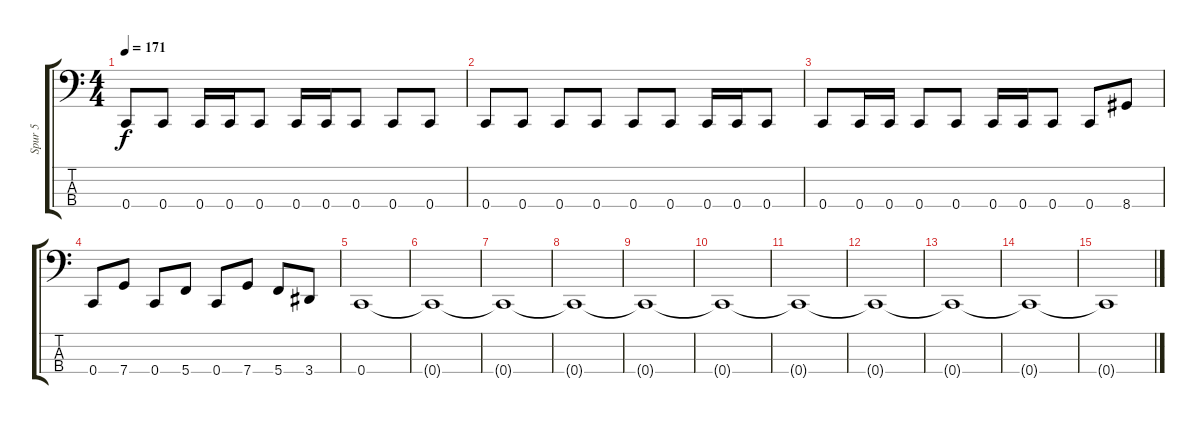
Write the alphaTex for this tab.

\track ("Spur 5" "Spur 5") {instrument electricbasspick}
\staff {score tabs}
\tuning (F2 C2 G1 C1) {hide}
\ts (4 4)
\tempo 171
\clef f4
\ks c
0.4.8{dy f} 0.4.8 0.4.16 0.4.16 0.4.8 0.4.16 0.4.16 0.4.8 0.4.8 0.4.8 |
0.4.8 0.4.8 0.4.8 0.4.8 0.4.8 0.4.8 0.4.16 0.4.16 0.4.8 |
0.4.8 0.4.16 0.4.16 0.4.8 0.4.8 0.4.16 0.4.16 0.4.8 0.4.8 8.4.8 |
0.4.8 7.4.8 0.4.8 5.4.8 0.4.8 7.4.8 5.4.8 3.4.8 |
0.4.1 |
0.4{t}.1 |
0.4{t}.1 |
0.4{t}.1 |
0.4{t}.1 |
0.4{t}.1 |
0.4{t}.1 |
0.4{t}.1 |
0.4{t}.1 |
0.4{t}.1 |
0.4{t}.1
